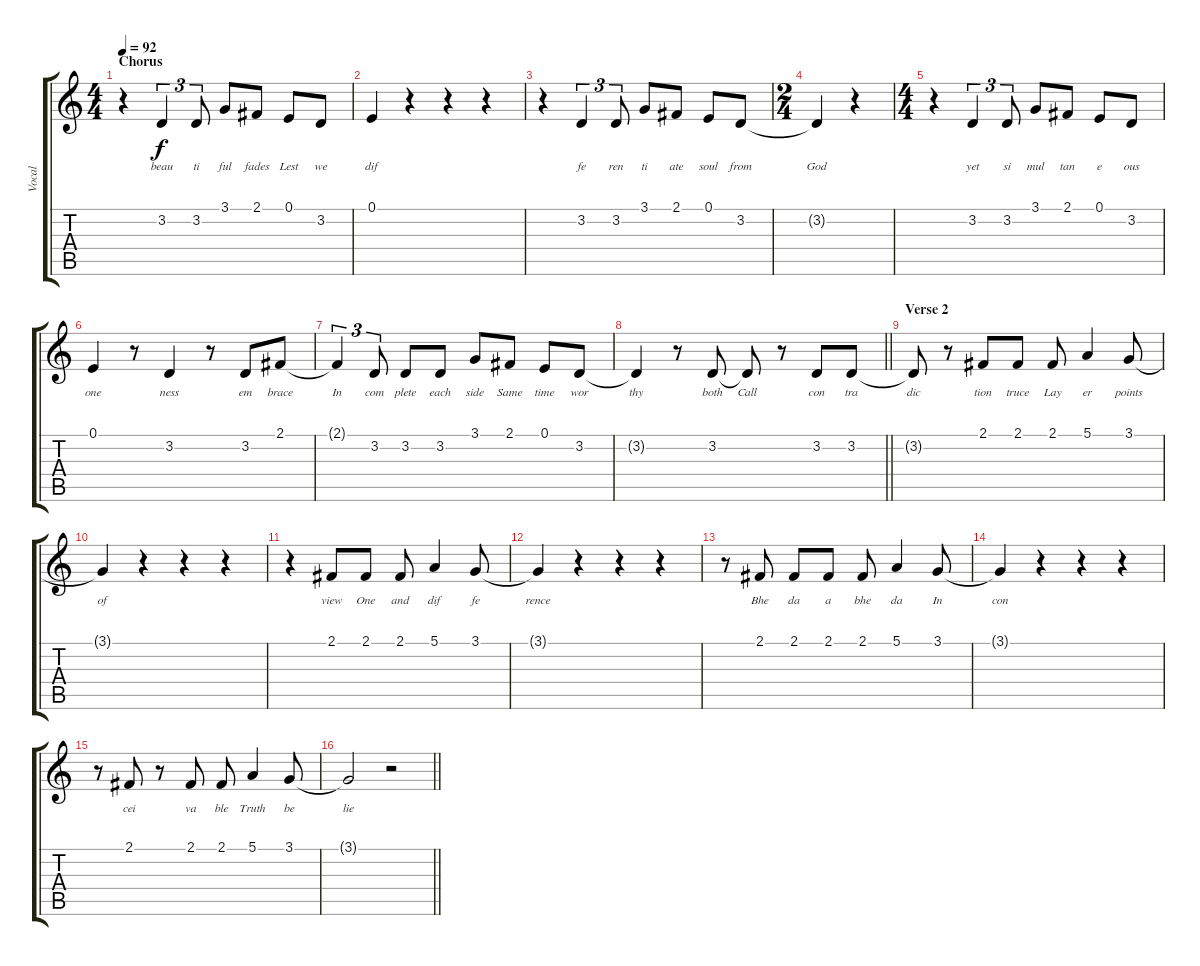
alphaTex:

\track ("Vocal" "Vocal") {instrument acousticgrandpiano}
\staff {score tabs}
\tuning (E4 B3 G3 D3 A2 E2) {hide}
\ts (4 4)
\section ("" "Chorus")
\tempo 92
\clef g2
\ks c
r.4{dy f} 3.2.4{tu (3 2) lyrics (0 "beau") lyrics (1 "") lyrics (2 "") lyrics (3 "") lyrics (4 "")} 3.2.8{tu (3 2) lyrics (0 "ti") lyrics (1 "") lyrics (2 "") lyrics (3 "") lyrics (4 "")} 3.1.8{lyrics (0 "ful") lyrics (1 "") lyrics (2 "") lyrics (3 "") lyrics (4 "")} 2.1.8{lyrics (0 "fades") lyrics (1 "") lyrics (2 "") lyrics (3 "") lyrics (4 "")} 0.1.8{lyrics (0 "Lest") lyrics (1 "") lyrics (2 "") lyrics (3 "") lyrics (4 "")} 3.2.8{lyrics (0 "we") lyrics (1 "") lyrics (2 "") lyrics (3 "") lyrics (4 "")} |
0.1.4{lyrics (0 "dif") lyrics (1 "") lyrics (2 "") lyrics (3 "") lyrics (4 "")} r.4 r.4 r.4 |
r.4 3.2.4{tu (3 2) lyrics (0 "fe") lyrics (1 "") lyrics (2 "") lyrics (3 "") lyrics (4 "")} 3.2.8{tu (3 2) lyrics (0 "ren") lyrics (1 "") lyrics (2 "") lyrics (3 "") lyrics (4 "")} 3.1.8{lyrics (0 "ti") lyrics (1 "") lyrics (2 "") lyrics (3 "") lyrics (4 "")} 2.1.8{lyrics (0 "ate") lyrics (1 "") lyrics (2 "") lyrics (3 "") lyrics (4 "")} 0.1.8{lyrics (0 "soul") lyrics (1 "") lyrics (2 "") lyrics (3 "") lyrics (4 "")} 3.2.8{lyrics (0 "from") lyrics (1 "") lyrics (2 "") lyrics (3 "") lyrics (4 "")} |
\ts (2 4)
3.2{t}.4{lyrics (0 "God") lyrics (1 "") lyrics (2 "") lyrics (3 "") lyrics (4 "")} r.4 |
\ts (4 4)
r.4 3.2.4{tu (3 2) lyrics (0 "yet") lyrics (1 "") lyrics (2 "") lyrics (3 "") lyrics (4 "")} 3.2.8{tu (3 2) lyrics (0 "si") lyrics (1 "") lyrics (2 "") lyrics (3 "") lyrics (4 "")} 3.1.8{lyrics (0 "mul") lyrics (1 "") lyrics (2 "") lyrics (3 "") lyrics (4 "")} 2.1.8{lyrics (0 "tan") lyrics (1 "") lyrics (2 "") lyrics (3 "") lyrics (4 "")} 0.1.8{lyrics (0 "e") lyrics (1 "") lyrics (2 "") lyrics (3 "") lyrics (4 "")} 3.2.8{lyrics (0 "ous") lyrics (1 "") lyrics (2 "") lyrics (3 "") lyrics (4 "")} |
0.1.4{lyrics (0 "one") lyrics (1 "") lyrics (2 "") lyrics (3 "") lyrics (4 "")} r.8 3.2.4{lyrics (0 "ness") lyrics (1 "") lyrics (2 "") lyrics (3 "") lyrics (4 "")} r.8 3.2.8{lyrics (0 "em") lyrics (1 "") lyrics (2 "") lyrics (3 "") lyrics (4 "")} 2.1.8{lyrics (0 "brace") lyrics (1 "") lyrics (2 "") lyrics (3 "") lyrics (4 "")} |
2.1{t}.4{tu (3 2) lyrics (0 "In") lyrics (1 "") lyrics (2 "") lyrics (3 "") lyrics (4 "")} 3.2.8{tu (3 2) lyrics (0 "com") lyrics (1 "") lyrics (2 "") lyrics (3 "") lyrics (4 "")} 3.2.8{lyrics (0 "plete") lyrics (1 "") lyrics (2 "") lyrics (3 "") lyrics (4 "")} 3.2.8{lyrics (0 "each") lyrics (1 "") lyrics (2 "") lyrics (3 "") lyrics (4 "")} 3.1.8{lyrics (0 "side") lyrics (1 "") lyrics (2 "") lyrics (3 "") lyrics (4 "")} 2.1.8{lyrics (0 "Same") lyrics (1 "") lyrics (2 "") lyrics (3 "") lyrics (4 "")} 0.1.8{lyrics (0 "time") lyrics (1 "") lyrics (2 "") lyrics (3 "") lyrics (4 "")} 3.2.8{lyrics (0 "wor") lyrics (1 "") lyrics (2 "") lyrics (3 "") lyrics (4 "")} |
\barLineRight lightlight
3.2{t}.4{lyrics (0 "thy") lyrics (1 "") lyrics (2 "") lyrics (3 "") lyrics (4 "")} r.8 3.2.8{lyrics (0 "both") lyrics (1 "") lyrics (2 "") lyrics (3 "") lyrics (4 "")} 3.2{t}.8{lyrics (0 "Call") lyrics (1 "") lyrics (2 "") lyrics (3 "") lyrics (4 "")} r.8 3.2.8{lyrics (0 "con") lyrics (1 "") lyrics (2 "") lyrics (3 "") lyrics (4 "")} 3.2.8{lyrics (0 "tra") lyrics (1 "") lyrics (2 "") lyrics (3 "") lyrics (4 "")} |
\section ("" "Verse 2")
3.2{t}.8{lyrics (0 "dic") lyrics (1 "") lyrics (2 "") lyrics (3 "") lyrics (4 "")} r.8 2.1.8{lyrics (0 "tion") lyrics (1 "") lyrics (2 "") lyrics (3 "") lyrics (4 "")} 2.1.8{lyrics (0 "truce") lyrics (1 "") lyrics (2 "") lyrics (3 "") lyrics (4 "")} 2.1.8{lyrics (0 "Lay") lyrics (1 "") lyrics (2 "") lyrics (3 "") lyrics (4 "")} 5.1.4{lyrics (0 "er") lyrics (1 "") lyrics (2 "") lyrics (3 "") lyrics (4 "")} 3.1.8{lyrics (0 "points") lyrics (1 "") lyrics (2 "") lyrics (3 "") lyrics (4 "")} |
3.1{t}.4{lyrics (0 "of") lyrics (1 "") lyrics (2 "") lyrics (3 "") lyrics (4 "")} r.4 r.4 r.4 |
r.4 2.1.8{lyrics (0 "view") lyrics (1 "") lyrics (2 "") lyrics (3 "") lyrics (4 "")} 2.1.8{lyrics (0 "One") lyrics (1 "") lyrics (2 "") lyrics (3 "") lyrics (4 "")} 2.1.8{lyrics (0 "and") lyrics (1 "") lyrics (2 "") lyrics (3 "") lyrics (4 "")} 5.1.4{lyrics (0 "dif") lyrics (1 "") lyrics (2 "") lyrics (3 "") lyrics (4 "")} 3.1.8{lyrics (0 "fe") lyrics (1 "") lyrics (2 "") lyrics (3 "") lyrics (4 "")} |
3.1{t}.4{lyrics (0 "rence") lyrics (1 "") lyrics (2 "") lyrics (3 "") lyrics (4 "")} r.4 r.4 r.4 |
r.8 2.1.8{lyrics (0 "Bhe") lyrics (1 "") lyrics (2 "") lyrics (3 "") lyrics (4 "")} 2.1.8{lyrics (0 "da") lyrics (1 "") lyrics (2 "") lyrics (3 "") lyrics (4 "")} 2.1.8{lyrics (0 "a") lyrics (1 "") lyrics (2 "") lyrics (3 "") lyrics (4 "")} 2.1.8{lyrics (0 "bhe") lyrics (1 "") lyrics (2 "") lyrics (3 "") lyrics (4 "")} 5.1.4{lyrics (0 "da") lyrics (1 "") lyrics (2 "") lyrics (3 "") lyrics (4 "")} 3.1.8{lyrics (0 "In") lyrics (1 "") lyrics (2 "") lyrics (3 "") lyrics (4 "")} |
3.1{t}.4{lyrics (0 "con") lyrics (1 "") lyrics (2 "") lyrics (3 "") lyrics (4 "")} r.4 r.4 r.4 |
r.8 2.1.8{lyrics (0 "cei") lyrics (1 "") lyrics (2 "") lyrics (3 "") lyrics (4 "")} r.8 2.1.8{lyrics (0 "va") lyrics (1 "") lyrics (2 "") lyrics (3 "") lyrics (4 "")} 2.1.8{lyrics (0 "ble") lyrics (1 "") lyrics (2 "") lyrics (3 "") lyrics (4 "")} 5.1.4{lyrics (0 "Truth") lyrics (1 "") lyrics (2 "") lyrics (3 "") lyrics (4 "")} 3.1.8{lyrics (0 "be") lyrics (1 "") lyrics (2 "") lyrics (3 "") lyrics (4 "")} |
\barLineRight lightlight
3.1{t}.2{lyrics (0 "lie") lyrics (1 "") lyrics (2 "") lyrics (3 "") lyrics (4 "")} r.2
